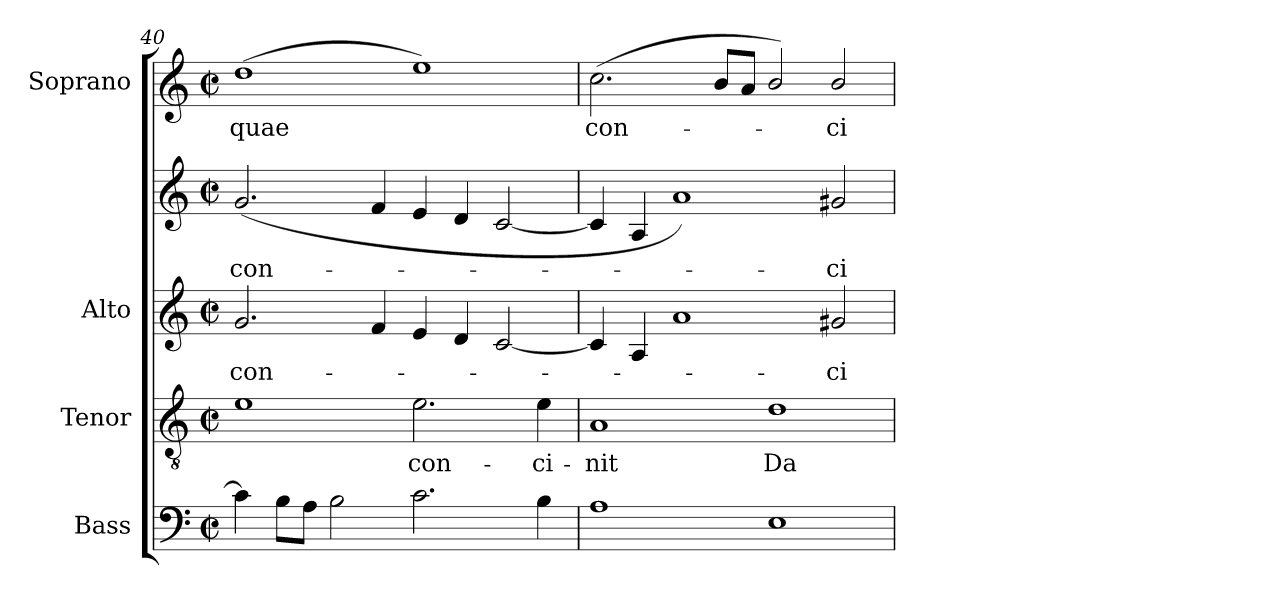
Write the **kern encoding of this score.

**kern	**kern	**text	**kern	**text	**kern	**text	**kern	**text
*part4	*part3	*part3	*part2	*part2	*part2	*part2	*part1	*part1
*staff5	*staff4	*staff4	*staff3	*staff3	*staff2	*staff2	*staff1	*staff1
*I"Bass	*I"Tenor	*	*I"Alto	*	*	*	*I"Soprano	*
*I'B	*I'T	*	*I'A	*	*	*	*I'S	*
!!LO:LB:g=z
*clefF4	*clefGv2	*	*	*	*clefG2	*	*clefG2	*
*k[]	*k[]	*	*k[]	*	*k[]	*	*k[]	*
*C:	*C:	*	*C:	*	*C:	*	*C:	*
*M4/2	*M4/2	*	*M4/2	*	*M4/2	*	*M4/2	*
*met(c|)	*met(c|)	*	*met(c|)	*	*met(c|)	*	*met(c|)	*
=40	=40	=40	=40	=40	=40	=40	=40	=40
!	!	!	!	!LO:LY:b	!	!LO:LY:b	!	!LO:LY:b
4c]	1e	.	2.g	con-	(<2.g	con-	(>1dd	quae
8BL	.	.	.	.	.	.	.	.
8AJ	.	.	.	.	.	.	.	.
2B	.	.	.	.	.	.	.	.
.	.	.	4f	.	4f	.	.	.
!	!	!LO:LY:b	!	!	!	!	!	!
2.c	2.e	con-	4e	.	4e	.	1ee)	.
.	.	.	4d	.	4d	.	.	.
.	.	.	[2c	.	[2c	.	.	.
!	!	!LO:LY:b	!	!	!	!	!	!
4B	4e	-ci-	.	.	.	.	.	.
=41	=41	=41	=41	=41	=41	=41	=41	=41
!	!	!LO:LY:b	!	!	!	!	!	!LO:LY:b
1A	1A	-nit	4c]	.	4c]	.	(<2.cc	con-
.	.	.	4A	.	4A	.	.	.
.	.	.	1a	.	1a)	.	.	.
.	.	.	.	.	.	.	8bL	.
.	.	.	.	.	.	.	8aJ	.
!	!	!LO:LY:b	!	!	!	!	!	!
1E	1d	Da-	.	.	.	.	2b/)	.
!	!	!	!	!LO:LY:b	!	!LO:LY:b	!	!LO:LY:b
.	.	.	2g#	ci-	2g#	ci-	2b/	ci-
=	=	=	=	=	=	=	=	=
*-	*-	*-	*-	*-	*-	*-	*-	*-
